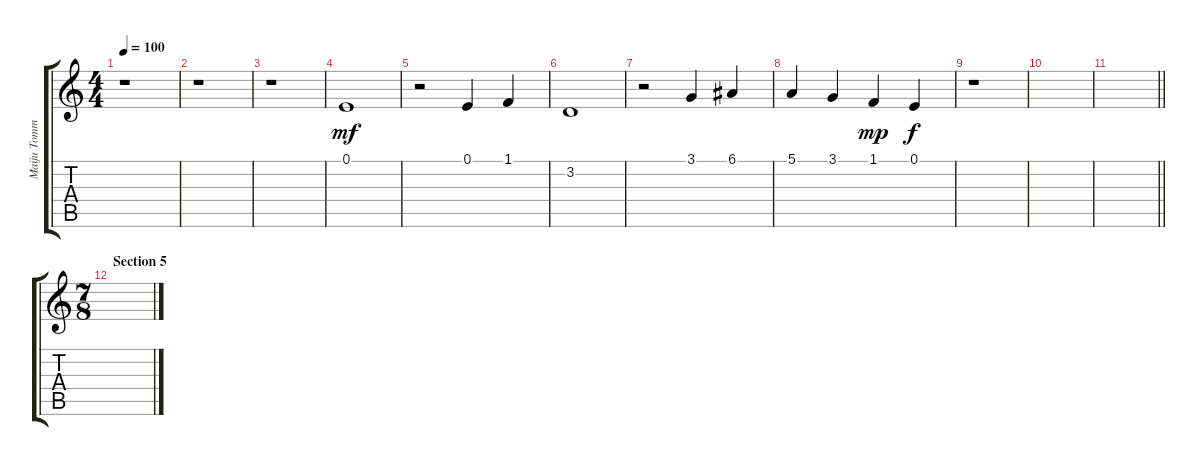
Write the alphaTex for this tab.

\track ("Maiju Tommila (female vocal)" "Maiju Tomm") {instrument choiraahs}
\staff {score tabs}
\tuning (E4 B3 G3 D3 A2 E2) {hide}
\ts (4 4)
\tempo 100
\clef g2
\ks aminor
r.1{dy mp} |
r.1 |
r.1 |
0.1.1{dy mf} |
r.2 0.1.4 1.1.4 |
3.2.1 |
r.2 3.1.4 6.1.4 |
5.1.4 3.1.4 1.1.4{dy mp} 0.1.4{dy f} |
r.1 |
|
\barLineRight lightlight
|
\ts (7 8)
\section ("" "Section 5")
